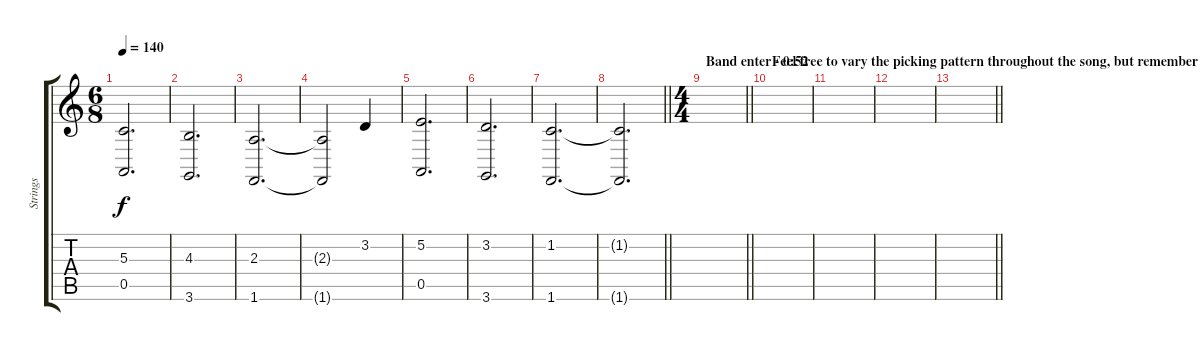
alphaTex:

\track ("Strings" "Strings") {instrument violin}
\staff {score tabs}
\tuning (E4 B3 G3 D3 A2 E2) {hide}
\ts (6 8)
\tempo 140
\clef g2
\ks c
(5.3 0.5).2{d dy f} |
(4.3 3.6).2{d} |
(2.3 1.6).2{d} |
(2.3{t} 1.6{t}).2 3.2.4 |
(5.2 0.5).2{d} |
(3.2 3.6).2{d} |
(1.2 1.6).2{d} |
\barLineRight lightlight
(1.2{t} 1.6{t}).2{d} |
\ts (4 4)
\section ("" "Band enter - 0:52")
\barLineRight lightlight
|
\section ("" "Feel free to vary the picking pattern throughout the song, but remember the root note changes.")
|
|
|
\barLineRight lightlight
